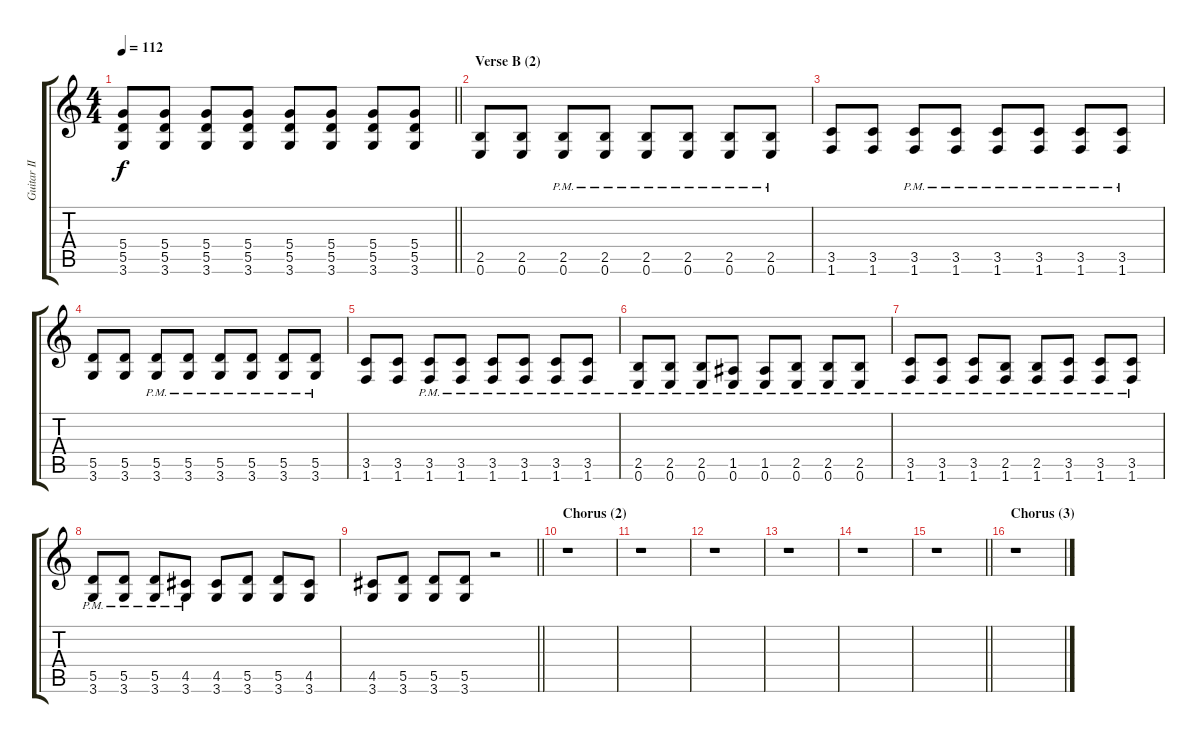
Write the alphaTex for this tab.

\track ("Guitar II (Aiji)" "Guitar II ") {instrument electricguitarjazz}
\staff {score tabs}
\tuning (E4 B3 G3 D3 A2 E2) {hide}
\ts (4 4)
\tempo 112
\clef g2
\barLineRight lightlight
\ks c
(5.4 5.5 3.6).8{dy f} (5.4 5.5 3.6).8 (5.4 5.5 3.6).8 (5.4 5.5 3.6).8 (5.4 5.5 3.6).8 (5.4 5.5 3.6).8 (5.4 5.5 3.6).8 (5.4 5.5 3.6).8 |
\section ("" "Verse B (2)")
(2.5 0.6).8 (2.5 0.6).8 (2.5{pm} 0.6{pm}).8 (2.5{pm} 0.6{pm}).8 (2.5{pm} 0.6{pm}).8 (2.5{pm} 0.6{pm}).8 (2.5{pm} 0.6{pm}).8 (2.5{pm} 0.6{pm}).8 |
(3.5 1.6).8 (3.5 1.6).8 (3.5{pm} 1.6{pm}).8 (3.5{pm} 1.6{pm}).8 (3.5{pm} 1.6{pm}).8 (3.5{pm} 1.6{pm}).8 (3.5{pm} 1.6{pm}).8 (3.5{pm} 1.6{pm}).8 |
(5.5 3.6).8 (5.5 3.6).8 (5.5{pm} 3.6{pm}).8 (5.5{pm} 3.6{pm}).8 (5.5{pm} 3.6{pm}).8 (5.5{pm} 3.6{pm}).8 (5.5{pm} 3.6{pm}).8 (5.5{pm} 3.6{pm}).8 |
(3.5 1.6).8 (3.5 1.6).8 (3.5{pm} 1.6{pm}).8 (3.5{pm} 1.6{pm}).8 (3.5{pm} 1.6{pm}).8 (3.5{pm} 1.6{pm}).8 (3.5{pm} 1.6{pm}).8 (3.5{pm} 1.6{pm}).8 |
(2.5{pm} 0.6{pm}).8 (2.5{pm} 0.6{pm}).8 (2.5{pm} 0.6{pm}).8 (1.5{pm} 0.6{pm}).8 (1.5{pm} 0.6{pm}).8 (2.5{pm} 0.6{pm}).8 (2.5{pm} 0.6{pm}).8 (2.5{pm} 0.6{pm}).8 |
(3.5{pm} 1.6{pm}).8 (3.5{pm} 1.6{pm}).8 (3.5{pm} 1.6{pm}).8 (2.5{pm} 1.6{pm}).8 (2.5{pm} 1.6{pm}).8 (3.5{pm} 1.6{pm}).8 (3.5{pm} 1.6{pm}).8 (3.5{pm} 1.6{pm}).8 |
(5.5{pm} 3.6{pm}).8 (5.5{pm} 3.6{pm}).8 (5.5{pm} 3.6{pm}).8 (4.5{pm} 3.6{pm}).8 (4.5 3.6).8 (5.5 3.6).8 (5.5 3.6).8 (4.5 3.6).8 |
\barLineRight lightlight
(4.5 3.6).8 (5.5 3.6).8 (5.5 3.6).8 (5.5 3.6).8 r.2 |
\section ("" "Chorus (2)")
r.1 |
r.1 |
r.1 |
r.1 |
r.1 |
\barLineRight lightlight
r.1 |
\section ("" "Chorus (3)")
r.1
